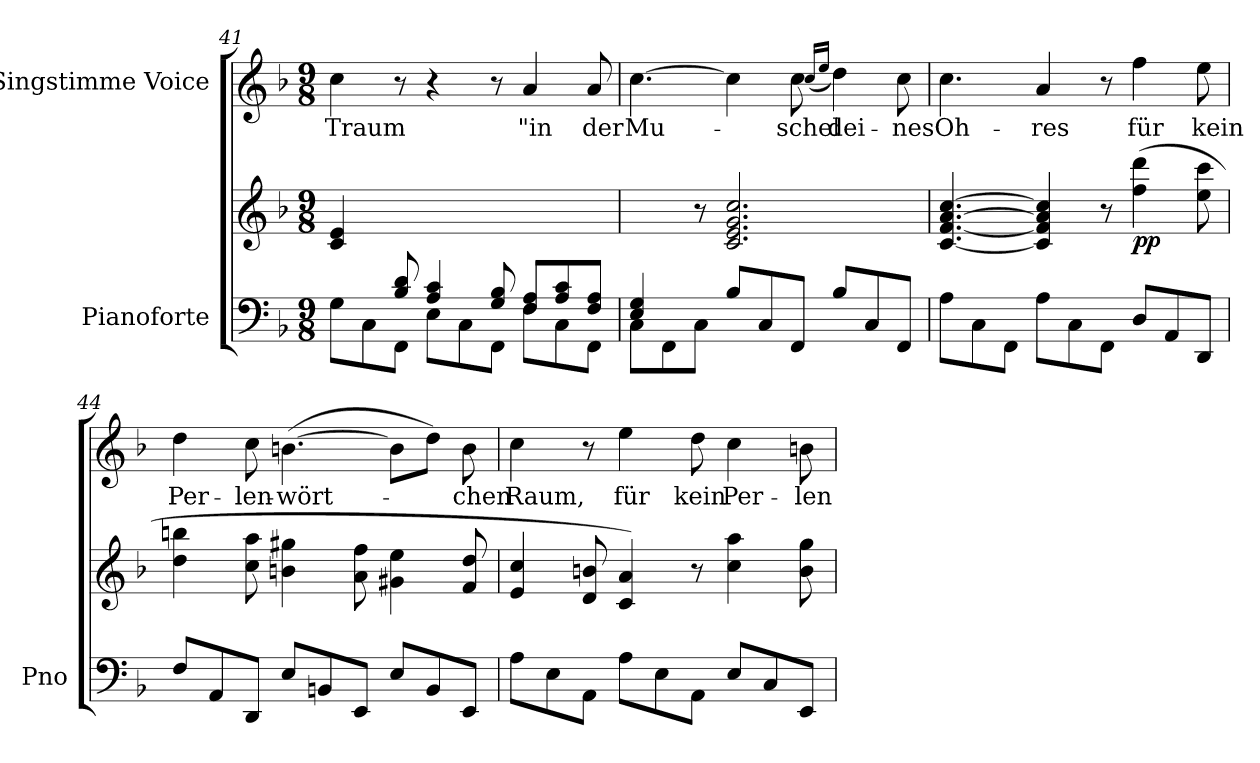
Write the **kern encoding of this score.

**kern	**kern	**dynam	**kern	**text
*part2	*part2	*part2	*part1	*part1
*staff3	*staff2	*staff2/3	*staff1	*staff1
*I"Pianoforte	*	*	*I"Singstimme Voice	*
*I'Pno	*	*	*	*
!!LO:LB:g=z
*clefF4	*clefG2	*	*clefG2	*
*k[b-]	*k[b-]	*	*k[b-]	*
*M9/8	*M9/8	*	*M9/8	*
=41	=41	=41	=41	=41
*^	*	*	*	*
!	!	!	!	!	!LO:LY:b
4ryy	8G\L	4c/ 4e/	.	4cc\	Traum
.	8C\	.	.	.	.
8B-/ 8d/	8FF\J	2..ryy	.	8r	.
4A/ 4c/	8E\L	.	.	4r	.
.	8C\	.	.	.	.
8G/ 8B-/	8FF\J	.	.	8r	.
!	!	!	!	!	!LO:LY:b
8F/ 8A/L	8F\L	.	.	4a/	"in
8A/ 8c/	8C\	.	.	.	.
!	!	!	!	!	!LO:LY:b
8F/ 8A/J	8FF\J	.	.	8a/	der
!!LO:LB:g=z
=42	=42	=42	=42	=42	=42
!	!	!	!	!	!LO:LY:b
4E/ 4G/	8C\L	4ryy	.	[4.cc\	Mu-
.	8FF\	.	.	.	.
2..ryy	8C\J	8r	.	.	.
.	8B-/L	2.c/ 2.e/ 2.g/ 2.cc/	.	4cc\]	.
.	8C/	.	.	.	.
!	!	!	!	!	!LO:LY:b
.	8FF/J	.	.	8cc\	-schel
.	.	.	.	(16qcc/LL	.
.	.	.	.	16qee/JJ	.
!	!	!	!	!	!LO:LY:b
.	8B-/L	.	.	4dd\)	dei-
.	8C/	.	.	.	.
!	!	!	!	!	!LO:LY:b
.	8FF/J	.	.	8cc\	-nes
=43	=43	=43	=43	=43	=43
!	!	!	!	!	!LO:LY:b
*v	*v	*	*	*	*
8A\L	[4.c/ [4.f/ [4.a/ [4.cc/	.	4.cc\	Oh-
8C\	.	.	.	.
8FF\J	.	.	.	.
!	!	!	!	!LO:LY:b
8A\L	4c/] 4f/] 4a/] 4cc/]	.	4a/	-res
8C\	.	.	.	.
8FF\J	8r	.	8r	.
!	!	!LO:DY:b	!	!LO:LY:b
8D/L	(4ff\ 4ddd\	pp	4ff\	für
8AA/	.	.	.	.
!	!	!	!	!LO:LY:b
8DD/J	8ee\ 8ccc\	.	8ee\	kein
=44	=44	=44	=44	=44
!	!	!	!	!LO:LY:b
8F/L	4dd\ 4bbn\	.	4dd\	Per-
8AA/	.	.	.	.
!	!	!	!	!LO:LY:b
8DD/J	8cc\ 8aa\	.	8cc\	-len-
!	!	!	!	!LO:LY:b
8E/L	4bn\ 4gg#X\	.	([4.bn\	-wört-
8BBn/	.	.	.	.
8EE/J	8a\ 8ff\	.	.	.
8E/L	4g#X\ 4ee\	.	8b\L]	.
8BB/	.	.	8dd\J)	.
!	!	!	!	!LO:LY:b
8EE/J	8f/ 8dd/	.	8b\	-chen
!!LO:LB:g=z
=45	=45	=45	=45	=45
!	!	!	!	!LO:LY:b
8A\L	4e/ 4cc/	.	4cc\	Raum,
8E\	.	.	.	.
8AA\J	8d/ 8bn/	.	8r	.
!	!	!	!	!LO:LY:b
8A\L	4c/ 4a/)	.	4ee\	für
8E\	.	.	.	.
!	!	!	!	!LO:LY:b
8AA\J	8r	.	8dd\	kein
!	!	!	!	!LO:LY:b
8E/L	4cc\ 4aa\	.	4cc\	Per-
8C/	.	.	.	.
!	!	!	!	!LO:LY:b
8EE/J	8b\ 8gg\	.	8bn\	-len-
=	=	=	=	=
*-	*-	*-	*-	*-
